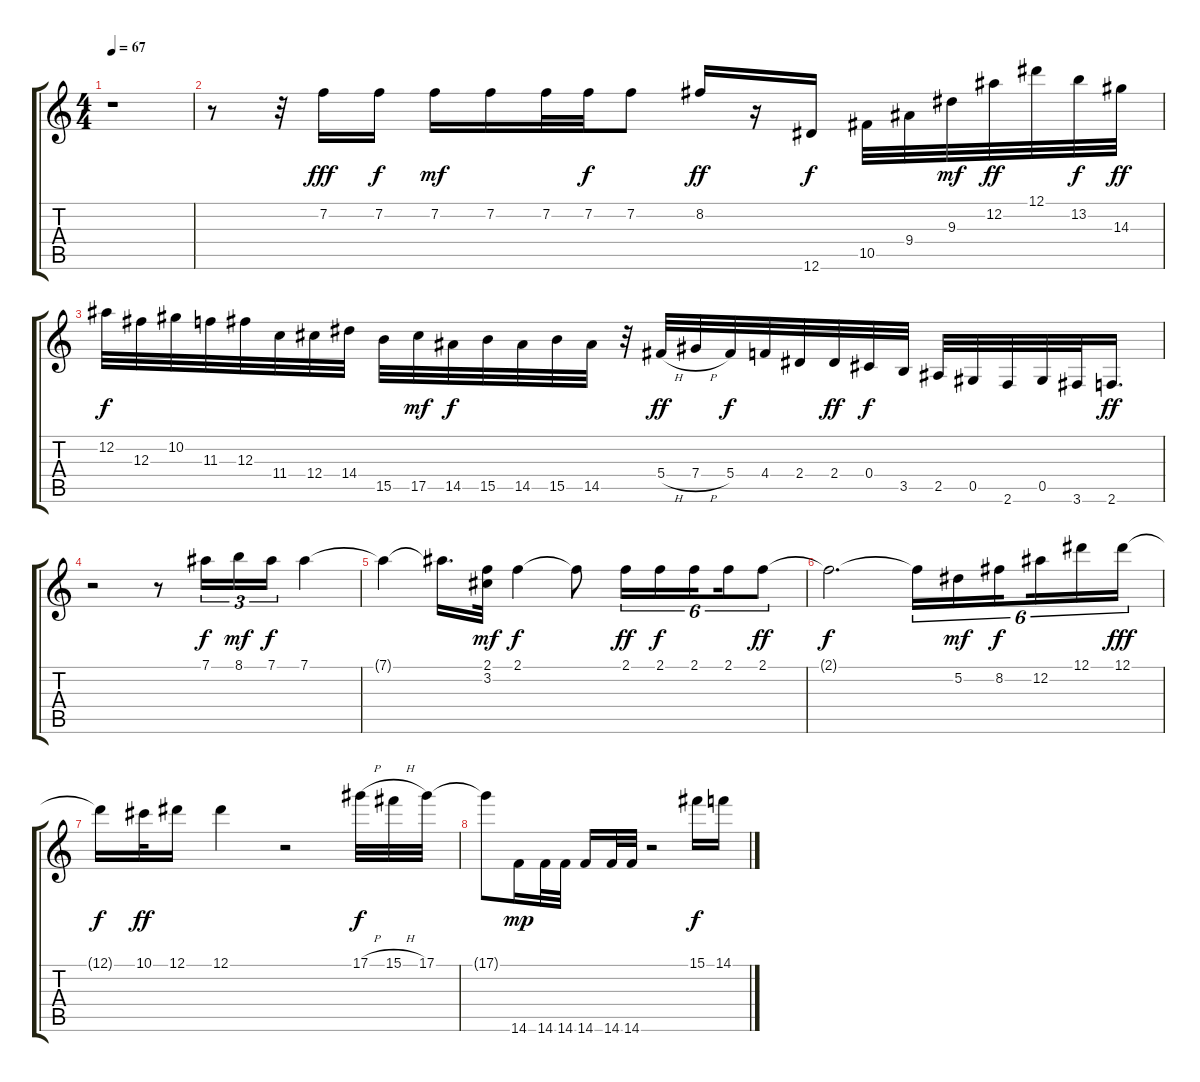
\track "" {instrument acousticguitarsteel}
\staff {score tabs}
\tuning (Eb4 Bb3 Gb3 Db3 Ab2 Eb2) {hide}
\ts (4 4)
\tempo 67
\clef g2
\ks c
r.1{dy f} |
r.8 r.32 7.2.16{dy fff} 7.2.16{dy f} 7.2.16{dy mf} 7.2.16 7.2.32 7.2.32{dy f} 7.2.8 8.2.16{dy ff} r.16 12.6.16{dy f} 10.5.32 9.4.32 9.3.32{dy mf} 12.2.32{dy ff} 12.1.32 13.2.32{dy f} 14.3.32{dy ff} |
12.2.32{dy f} 12.3.32 10.2.32 11.3.32 12.3.32 11.4.32 12.4.32 14.4.32 15.5.32 17.5.32{dy mf} 14.5.32{dy f} 15.5.32 14.5.32 15.5.32 14.5.32 r.32 5.4{h}.32{dy ff} 7.4{h}.32 5.4.32{dy f} 4.4.32 2.4.32 2.4.32{dy ff} 0.4.32{dy f} 3.5.32 2.5.32 0.5.32 2.6.32 0.5.32 3.6.32 2.6.16{d dy ff} |
r.2 r.8 7.1.16{tu (3 2) dy f} 8.1.16{tu (3 2) dy mf} 7.1.16{tu (3 2) dy f} 7.1.4 |
7.1{t}.4 7.1{t}.16{d} (2.1 3.2).32{dy mf} 2.1.4{dy f} 2.1{t}.8 2.1.16{tu (6 4) dy ff} 2.1.16{tu (6 4) dy f} 2.1.16{tu (6 4) beam splitsecondary} 2.1.16{tu (6 4)} 2.1.8{tu (6 4) dy ff} |
2.1{t}.2{d dy f} 2.1{t}.16{tu (6 4)} 5.2.16{tu (6 4) dy mf} 8.2.16{tu (6 4) dy f beam splitsecondary} 12.2.16{tu (6 4)} 12.1.16{tu (6 4)} 12.1.16{tu (6 4) dy fff} |
12.1{t}.16{dy f} 10.1.32{dy ff} 12.1.16 12.1.4 r.2 17.1{h}.32{dy f} 15.1{h}.32 17.1.32 |
17.1{t}.8 14.6.16{dy mp} 14.6.32 14.6.32 14.6.16 14.6.32 14.6.32 r.2 15.1.16{dy f} 14.1.16
